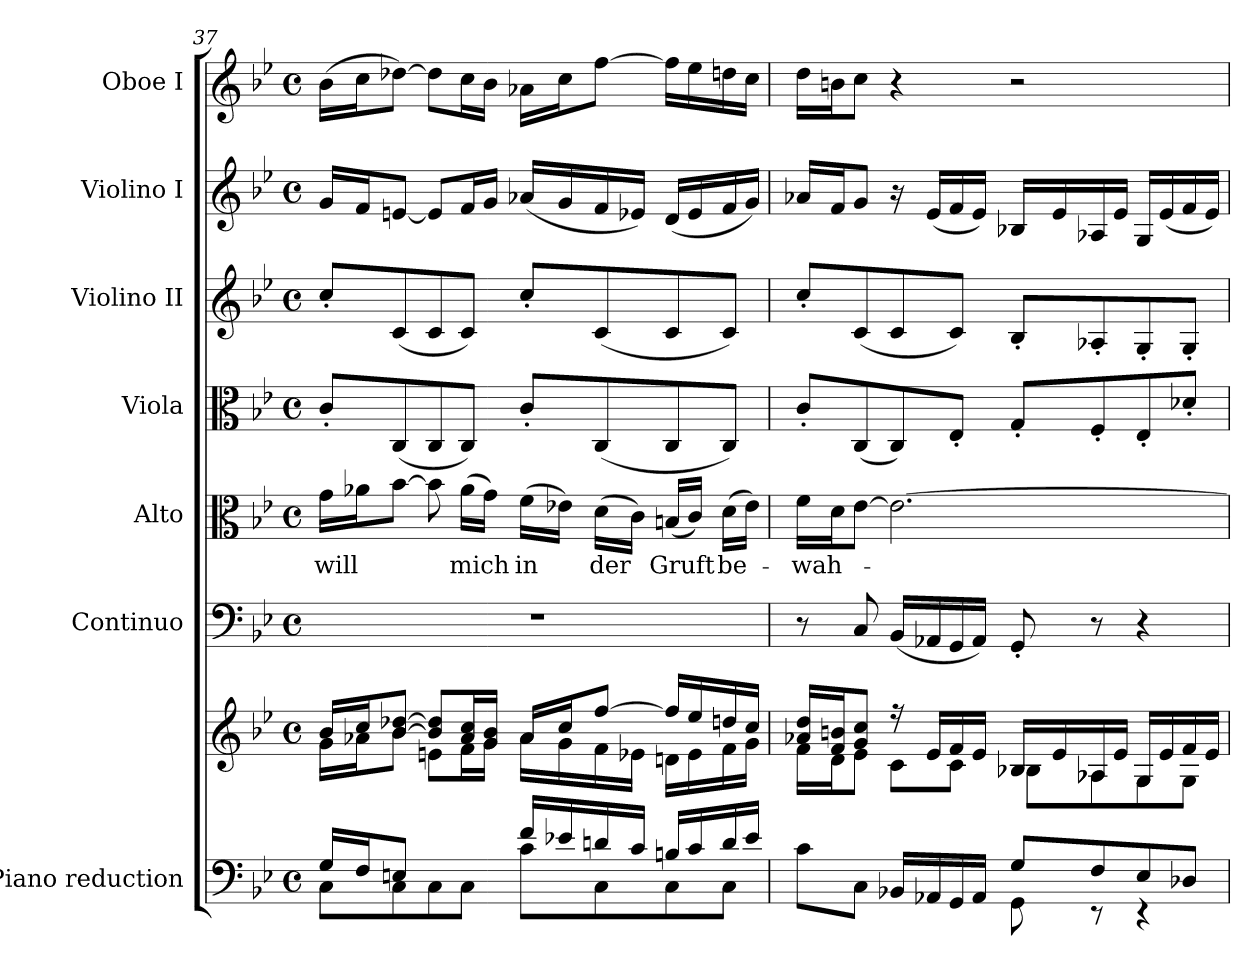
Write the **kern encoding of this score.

**kern	**kern	**kern	**kern	**text	**kern	**kern	**kern	**kern
*part7	*part7	*part6	*part5	*part5	*part4	*part3	*part2	*part1
*staff8	*staff7	*staff6	*staff5	*staff5	*staff4	*staff3	*staff2	*staff1
*I"Piano reduction	*	*I"Continuo	*I"Alto	*	*I"Viola	*I"Violino II	*I"Violino I	*I"Oboe I
*I'Pno	*	*	*	*	*I'Vla	*I'Vln	*I'Vln	*I'Ob
*clefF4	*clefG2	*clefF4	*clefC3	*	*clefC3	*clefG2	*clefG2	*clefG2
*k[b-e-]	*k[b-e-]	*k[b-e-]	*k[b-e-]	*	*k[b-e-]	*k[b-e-]	*k[b-e-]	*k[b-e-]
*M4/4	*M4/4	*M4/4	*M4/4	*	*M4/4	*M4/4	*M4/4	*M4/4
*met(c)	*met(c)	*met(c)	*met(c)	*	*met(c)	*met(c)	*met(c)	*met(c)
=37	=37	=37	=37	=37	=37	=37	=37	=37
*^	*^	*	*	*	*	*	*	*
!	!	!	!	!	!	!LO:LY:b	!	!	!	!
16G/LL	8C\L	16b-/LL	16g\LL	1r	16g\LL	will	8c'/L	8cc'/L	16g/LL	(>16b-\LL
16F/J	.	16cc/J	16a-X\J	.	16a-X\J	.	.	.	16f/J	16cc\J
8En/J	8C\	[8b-/ [8dd-X/J	8b-\J	.	[8b-\J	.	(<8C/	(<8c/	[8en/J	[8dd-X\J)
4ryy	8C\	8b-/] 8dd-/]L	8en\L	.	8b-\]	.	8C/	8c/	8e/L]	8dd-\L]
!	!	!	!	!	!	!LO:LY:b	!	!	!	!
.	8C\J	16a-/ 16cc/L	16f\L	.	(>16a-\LL	mich	8C/J)	8c/J)	16f/L	16cc\L
.	.	16g/ 16b-/JJ	16g\JJ	.	16g\JJ)	.	.	.	16g/JJ	16b-\JJ
!	!	!	!	!	!	!LO:LY:b	!	!	!	!
16f/LL	8c\L	16a-/LL	16a-\LL	.	(>16f\LL	in	8c'/L	8cc'/L	(<16a-X/LL	16a-X\LL
16e-X/	.	16cc/J	16g\	.	16e-X\JJ)	.	.	.	16g/	16cc\J
!	!	!	!	!	!	!LO:LY:b	!	!	!	!
16dn/	8C\	[8ff/J	16f\	.	(>16d\LL	der	(<8C/	(<8c/	16f/	[8ff\J
16c/JJ	.	.	16e-X\JJ	.	16c\JJ)	.	.	.	16e-X/JJ)	.
!	!	!	!	!	!	!LO:LY:b	!	!	!	!
16Bn/LL	8C\	16ff/LL]	16dn\LL	.	(<16Bn/LL	Gruft	8C/	8c/	(<16d/LL	16ff\LL]
16c/	.	16ee-/	16e-\	.	16c/JJ)	.	.	.	16e-/	16ee-\
!	!	!	!	!	!	!LO:LY:b	!	!	!	!
16d/	8C\J	16ddn/	16f\	.	(>16d\LL	be-	8C/J)	8c/J)	16f/	16ddn\
16e-/JJ	.	16cc/JJ	16g\JJ	.	16e-\JJ)	.	.	.	16g/JJ)	16cc\JJ
=38	=38	=38	=38	=38	=38	=38	=38	=38	=38	=38
!	!	!	!	!	!	!LO:LY:b	!	!	!	!
2ryy	8c\L	16a-X/ 16dd/LL	16f\LL	8r	16f\LL	-wah-	8c'/L	8cc'/L	16a-X/LL	16dd\LL
.	.	16f/ 16bn/J	16d\J	.	16d\J	.	.	.	16f/J	16bn\J
.	8C\J	8g/ 8cc/J	8e-\J	8C/	[8e-\J	.	(<8C/	(<8c/	8g/J	8cc\J
.	16BB-X/LL	16r	8c\L	(<16BB-/LL	2.e-\_	.	8C/)	8c/	16r	4r
.	16AA-X/	16e-/LL	.	16AA-X/	.	.	.	.	(<16e-/LL	.
.	16GG/	16f/	8c\J	16GG/	.	.	8E-'/J	8c/J)	16f/	.
.	16AA-/JJ	16e-/JJ	.	16AA-/JJ)	.	.	.	.	16e-/JJ)	.
8G/L	8GG\	16B-X/LL	8B-\L	8GG'/	.	.	8G'/L	8B-'/L	16B-X/LL	2r
.	.	16e-/	.	.	.	.	.	.	16e-/	.
8F/	8r	16A-X/	8A-\	8r	.	.	8F'/	8A-X'/	16A-X/	.
.	.	16e-/JJ	.	.	.	.	.	.	16e-/JJ	.
8E-/	4r	16G/LL	8G\	4r	.	.	8E-'/	8G'/	16G/LL	.
.	.	16e-/	.	.	.	.	.	.	(<16e-/	.
8D-X/J	.	16f/	8G\J	.	.	.	8d-X'/J	8G'/J	16f/	.
.	.	16e-/JJ	.	.	.	.	.	.	16e-/JJ)	.
*v	*v	*	*	*	*	*	*	*	*	*
*	*v	*v	*	*	*	*	*	*	*
=	=	=	=	=	=	=	=	=
*-	*-	*-	*-	*-	*-	*-	*-	*-
